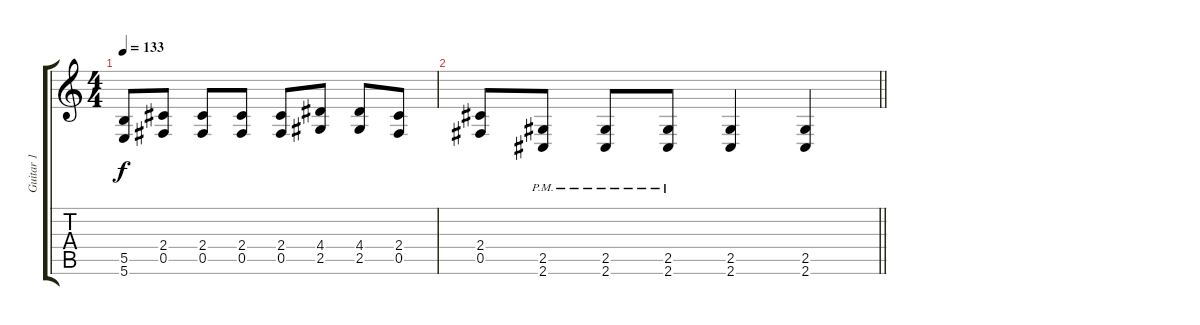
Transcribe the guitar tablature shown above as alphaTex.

\track ("Guitar 1" "Guitar 1") {instrument distortionguitar}
\staff {score tabs}
\tuning (Db4 Ab3 E3 B2 Gb2 B1) {hide}
\ts (4 4)
\tempo 133
\clef g2
\ks c
(5.5 5.6).8{dy f} (2.4 0.5).8 (2.4 0.5).8 (2.4 0.5).8 (2.4 0.5).8 (4.4 2.5).8 (4.4 2.5).8 (2.4 0.5).8 |
\barLineRight lightlight
(2.4 0.5).8 (2.5{pm} 2.6{pm}).8 (2.5{pm} 2.6{pm}).8 (2.5{pm} 2.6{pm}).8 (2.5 2.6).4 (2.5 2.6).4
